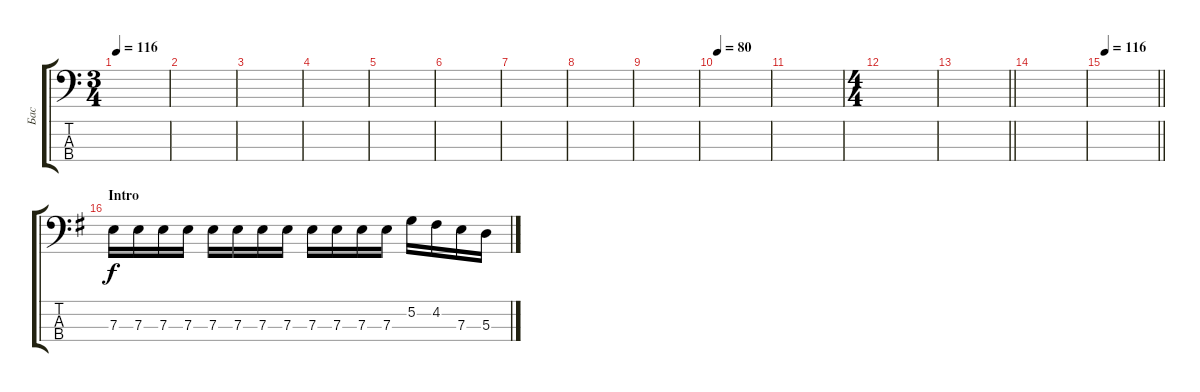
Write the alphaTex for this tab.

\track ("Бас" "Бас") {instrument electricbasspick}
\staff {score tabs}
\tuning (G2 D2 A1 E1) {hide}
\ts (3 4)
\tempo 116
\clef f4
\ks c
|
|
|
|
|
|
|
|
|
\tempo 80
|
|
\ts (4 4)
|
\barLineRight lightlight
|
|
\tempo 116
\barLineRight lightlight
|
\section ("" "Intro")
\ks eminor
7.3.16 7.3.16 7.3.16 7.3.16 7.3.16 7.3.16 7.3.16 7.3.16 7.3.16 7.3.16 7.3.16 7.3.16 5.2.16 4.2.16 7.3.16 5.3.16
